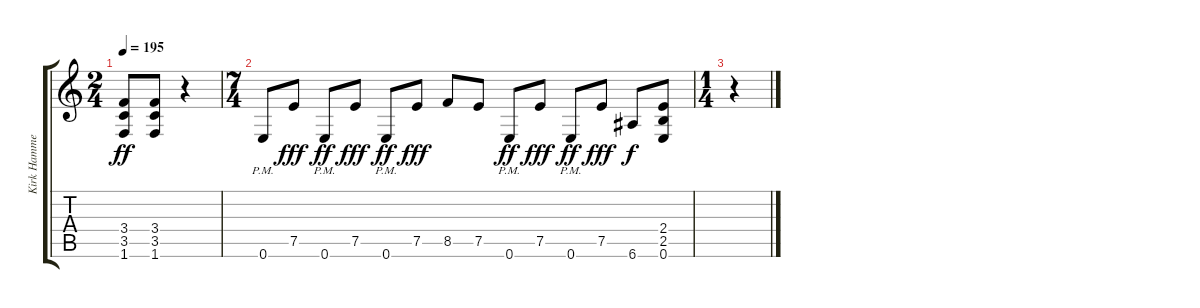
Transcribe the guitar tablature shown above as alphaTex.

\track ("Kirk Hammet (Guitar 2)" "Kirk Hamme") {instrument distortionguitar}
\staff {score tabs}
\tuning (E4 B3 G3 D3 A2 E2) {hide}
\ts (2 4)
\tempo 195
\clef g2
\ks c
(3.4 3.5 1.6).8{dy ff} (3.4 3.5 1.6).8 r.4 |
\ts (7 4)
0.6{pm}.8 7.5.8{dy fff} 0.6{pm}.8{dy ff} 7.5.8{dy fff} 0.6{pm}.8{dy ff} 7.5.8{dy fff} 8.5.8 7.5.8 0.6{pm}.8{dy ff} 7.5.8{dy fff} 0.6{pm}.8{dy ff} 7.5.8{dy fff} 6.6.8{dy f} (2.4 2.5 0.6).8 |
\ts (1 4)
r.4
